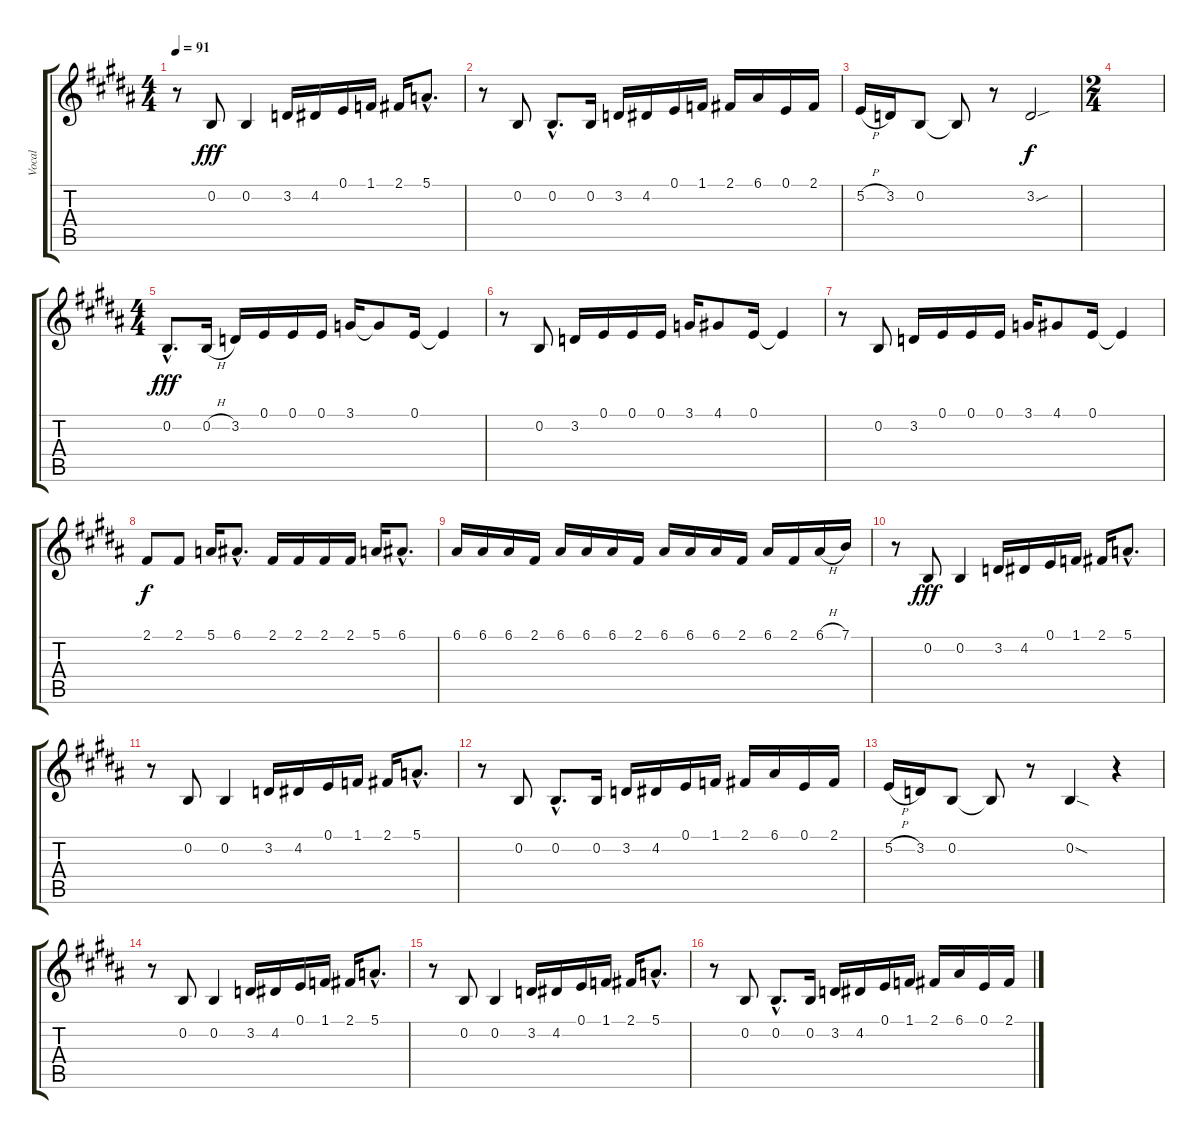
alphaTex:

\track ("Vocal" "Vocal") {instrument reedorgan}
\staff {score tabs}
\tuning (E4 B3 G3 D3 A2 E2) {hide}
\ts (4 4)
\tempo 91
\clef g2
\ks b
r.8{dy fff} 0.2.8 0.2.4 3.2.16 4.2.16 0.1.16 1.1.16 2.1.16 5.1{hac}.8{d} |
r.8 0.2.8 0.2{hac}.8{d} 0.2.16 3.2.16 4.2.16 0.1.16 1.1.16 2.1.16 6.1.16 0.1.16 2.1.16 |
5.2{h}.16 3.2.16 0.2.8 0.2{t}.8 r.8 3.2{sou}.2{dy f} |
\ts (2 4)
|
\ts (4 4)
0.2{hac}.8{d dy fff} 0.2{h}.16 3.2.16 0.1.16 0.1.16 0.1.16 3.1.16 3.1{t}.8 0.1.16 0.1{t}.4 |
r.8 0.2.8 3.2.16 0.1.16 0.1.16 0.1.16 3.1.16 4.1.8 0.1.16 0.1{t}.4 |
r.8 0.2.8 3.2.16 0.1.16 0.1.16 0.1.16 3.1.16 4.1.8 0.1.16 0.1{t}.4 |
2.1.8{dy f} 2.1.8 5.1.16 6.1{hac}.8{d} 2.1.16 2.1.16 2.1.16 2.1.16 5.1.16 6.1{hac}.8{d} |
6.1.16 6.1.16 6.1.16 2.1.16 6.1.16 6.1.16 6.1.16 2.1.16 6.1.16 6.1.16 6.1.16 2.1.16 6.1.16 2.1.16 6.1{h}.16 7.1.16 |
r.8 0.2.8{dy fff} 0.2.4 3.2.16 4.2.16 0.1.16 1.1.16 2.1.16 5.1{hac}.8{d} |
r.8 0.2.8 0.2.4 3.2.16 4.2.16 0.1.16 1.1.16 2.1.16 5.1{hac}.8{d} |
r.8 0.2.8 0.2{hac}.8{d} 0.2.16 3.2.16 4.2.16 0.1.16 1.1.16 2.1.16 6.1.16 0.1.16 2.1.16 |
5.2{h}.16 3.2.16 0.2.8 0.2{t}.8 r.8 0.2{sod}.4 r.4 |
r.8 0.2.8 0.2.4 3.2.16 4.2.16 0.1.16 1.1.16 2.1.16 5.1{hac}.8{d} |
r.8 0.2.8 0.2.4 3.2.16 4.2.16 0.1.16 1.1.16 2.1.16 5.1{hac}.8{d} |
r.8 0.2.8 0.2{hac}.8{d} 0.2.16 3.2.16 4.2.16 0.1.16 1.1.16 2.1.16 6.1.16 0.1.16 2.1.16
